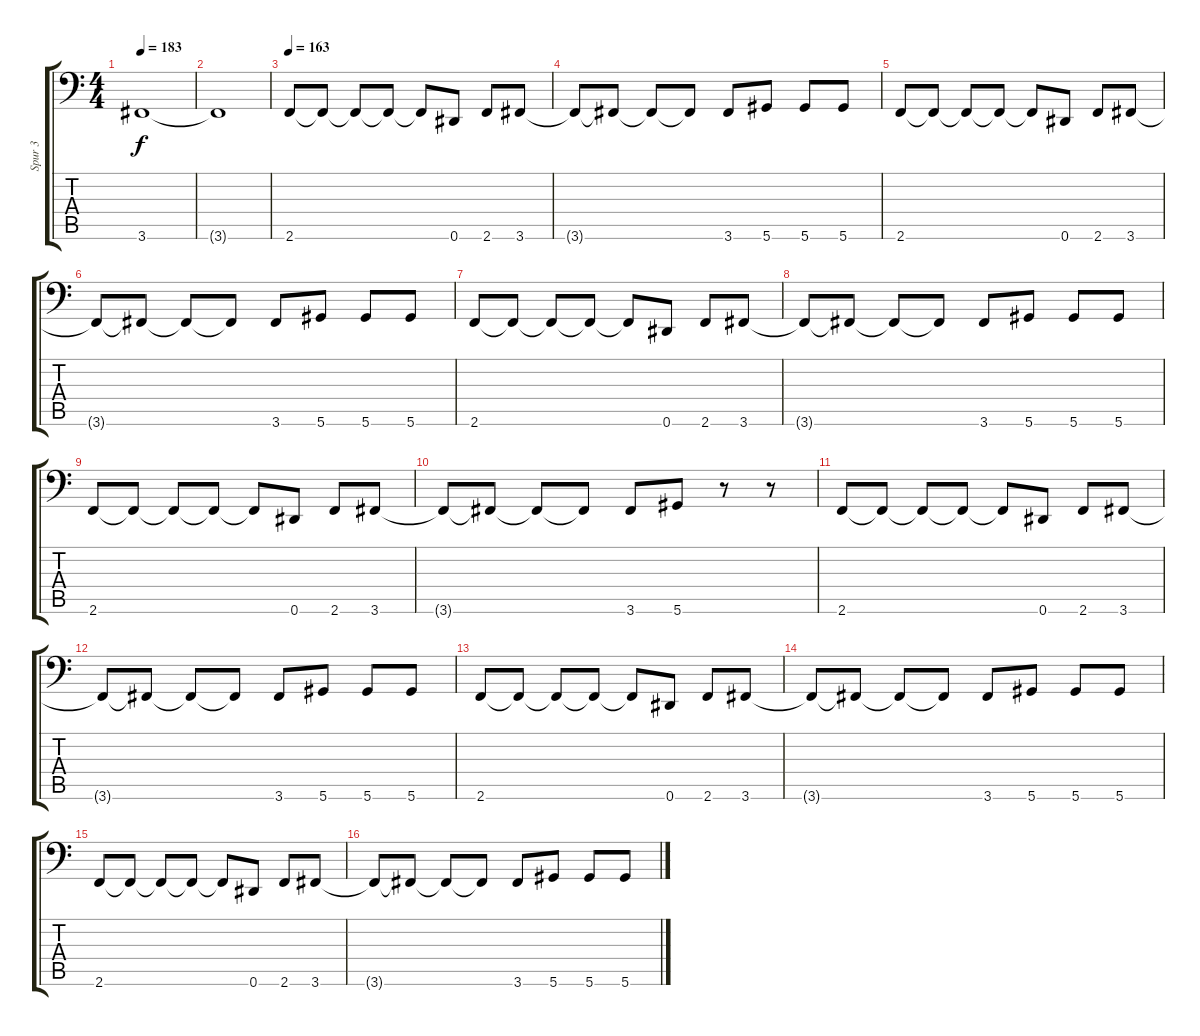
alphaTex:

\track ("Spur 3" "Spur 3") {instrument electricbassfinger}
\staff {score tabs}
\tuning (Eb3 Bb2 Gb2 Db2 Ab1 Eb1) {hide}
\ts (4 4)
\tempo 183
\clef f4
\ks c
3.6.1{dy f} |
3.6{t}.1 |
\section ("" "")
\tempo 163
2.6.8 2.6{t}.8 2.6{t}.8 2.6{t}.8 2.6{t}.8 0.6.8 2.6.8 3.6.8 |
3.6{t}.8 3.6{t}.8 3.6{t}.8 3.6{t}.8 3.6.8 5.6.8 5.6.8 5.6.8 |
2.6.8 2.6{t}.8 2.6{t}.8 2.6{t}.8 2.6{t}.8 0.6.8 2.6.8 3.6.8 |
3.6{t}.8 3.6{t}.8 3.6{t}.8 3.6{t}.8 3.6.8 5.6.8 5.6.8 5.6.8 |
2.6.8 2.6{t}.8 2.6{t}.8 2.6{t}.8 2.6{t}.8 0.6.8 2.6.8 3.6.8 |
3.6{t}.8 3.6{t}.8 3.6{t}.8 3.6{t}.8 3.6.8 5.6.8 5.6.8 5.6.8 |
2.6.8 2.6{t}.8 2.6{t}.8 2.6{t}.8 2.6{t}.8 0.6.8 2.6.8 3.6.8 |
3.6{t}.8 3.6{t}.8 3.6{t}.8 3.6{t}.8 3.6.8 5.6.8 r.8 r.8 |
\section ("" "")
2.6.8 2.6{t}.8 2.6{t}.8 2.6{t}.8 2.6{t}.8 0.6.8 2.6.8 3.6.8 |
3.6{t}.8 3.6{t}.8 3.6{t}.8 3.6{t}.8 3.6.8 5.6.8 5.6.8 5.6.8 |
2.6.8 2.6{t}.8 2.6{t}.8 2.6{t}.8 2.6{t}.8 0.6.8 2.6.8 3.6.8 |
3.6{t}.8 3.6{t}.8 3.6{t}.8 3.6{t}.8 3.6.8 5.6.8 5.6.8 5.6.8 |
2.6.8 2.6{t}.8 2.6{t}.8 2.6{t}.8 2.6{t}.8 0.6.8 2.6.8 3.6.8 |
3.6{t}.8 3.6{t}.8 3.6{t}.8 3.6{t}.8 3.6.8 5.6.8 5.6.8 5.6.8
